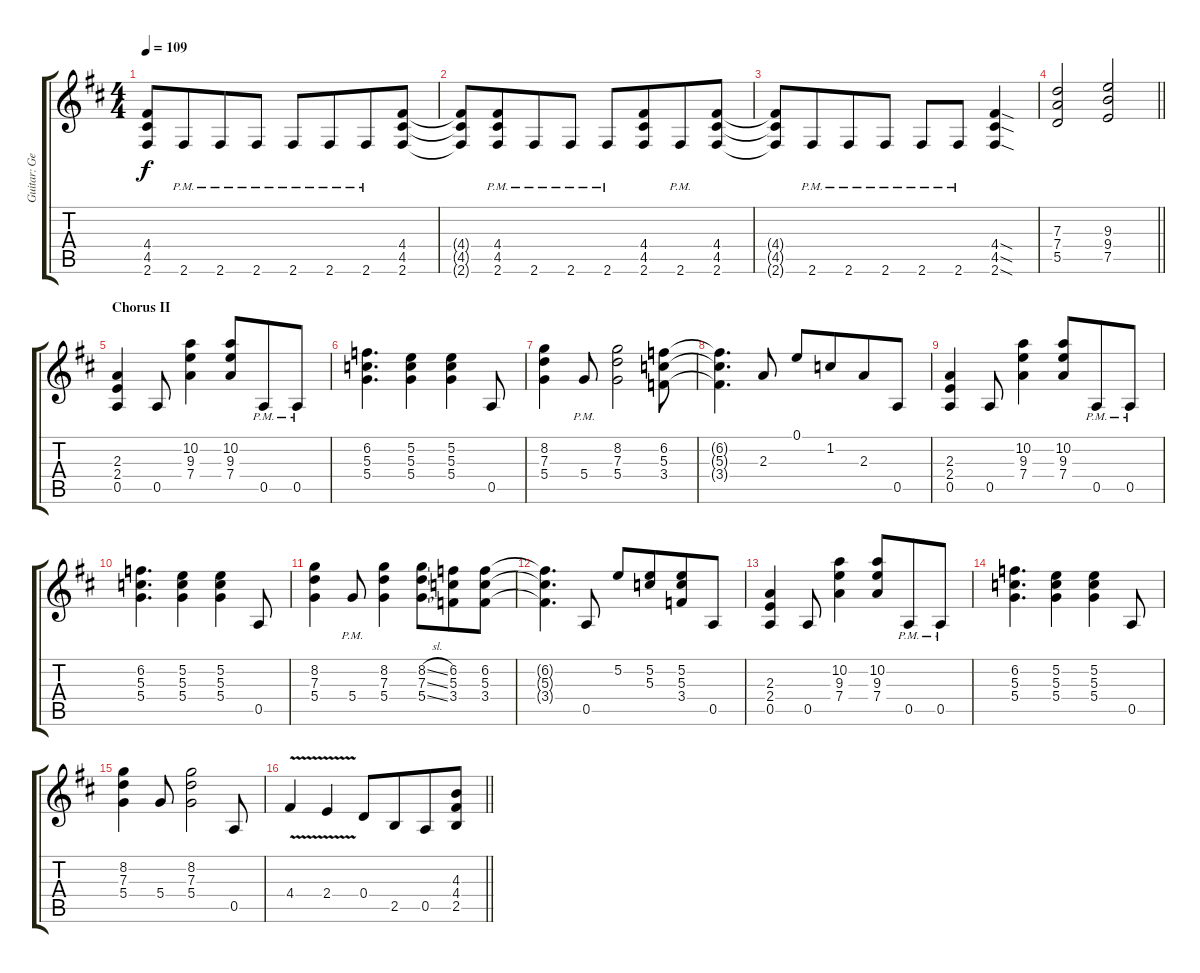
\track ("Guitar: George" "Guitar: Ge") {instrument distortionguitar}
\staff {score tabs}
\tuning (E4 B3 G3 D3 A2 E2) {hide}
\ts (4 4)
\tempo 109
\clef g2
\ks d
(4.4{t} 4.5{t} 2.6{t}).8{dy f} 2.6{pm}.8{beam merge} 2.6{pm}.8 2.6{pm}.8 2.6{pm}.8 2.6{pm}.8{beam merge} 2.6{pm}.8 (4.4 4.5 2.6).8 |
(4.4{t} 4.5{t} 2.6{t}).8 (4.4 4.5 2.6{pm}).8{beam merge} 2.6{pm}.8 2.6{pm}.8 2.6{pm}.8 (4.4 4.5 2.6).8{beam merge} 2.6{pm}.8 (4.4 4.5 2.6).8 |
(4.4{t} 4.5{t} 2.6{t}).8 2.6{pm}.8{beam merge} 2.6{pm}.8 2.6{pm}.8 2.6{pm}.8 2.6{pm}.8 (4.4{sod} 4.5{sod} 2.6{sod}).4 |
\barLineRight lightlight
(7.3 7.4 5.5).2 (9.3 9.4 7.5).2 |
\section ("" "Chorus II")
(2.3 2.4 0.5).4 0.5.8 (10.2 9.3 7.4).4 (10.2 9.3 7.4).8{beam merge} 0.5{pm}.8 0.5{pm}.8 |
(6.2 5.3 5.4).4{d} (5.2 5.3 5.4).4 (5.2 5.3 5.4).4 0.5.8 |
(8.2 7.3 5.4).4 5.4{pm}.8 (8.2 7.3 5.4).2 (6.2 5.3 3.4).8 |
(6.2{t} 5.3{t} 3.4{t}).4{d} 2.3.8 0.1.8 1.2.8{beam merge} 2.3.8 0.5.8 |
(2.3 2.4 0.5).4 0.5.8 (10.2 9.3 7.4).4 (10.2 9.3 7.4).8{beam merge} 0.5{pm}.8 0.5{pm}.8 |
(6.2 5.3 5.4).4{d} (5.2 5.3 5.4).4 (5.2 5.3 5.4).4 0.5.8 |
(8.2 7.3 5.4).4 5.4{pm}.8 (8.2 7.3 5.4).4 (8.2{sl} 7.3{sl} 5.4{sl}).8{beam merge} (6.2 5.3 3.4).8 (6.2 5.3 3.4).8 |
(6.2{t} 5.3{t} 3.4{t}).4{d} 0.5.8 5.2.8 (5.2 5.3).8{beam merge} (5.2 5.3 3.4).8 0.5.8 |
(2.3 2.4 0.5).4 0.5.8 (10.2 9.3 7.4).4 (10.2 9.3 7.4).8{beam merge} 0.5{pm}.8 0.5{pm}.8 |
(6.2 5.3 5.4).4{d} (5.2 5.3 5.4).4 (5.2 5.3 5.4).4 0.5.8 |
(8.2 7.3 5.4).4 5.4.8 (8.2 7.3 5.4).2 0.5.8 |
\barLineRight lightlight
4.4{v}.4 2.4{v}.4 0.4.8 2.5.8{beam merge} 0.5.8 (4.3 4.4 2.5).8
